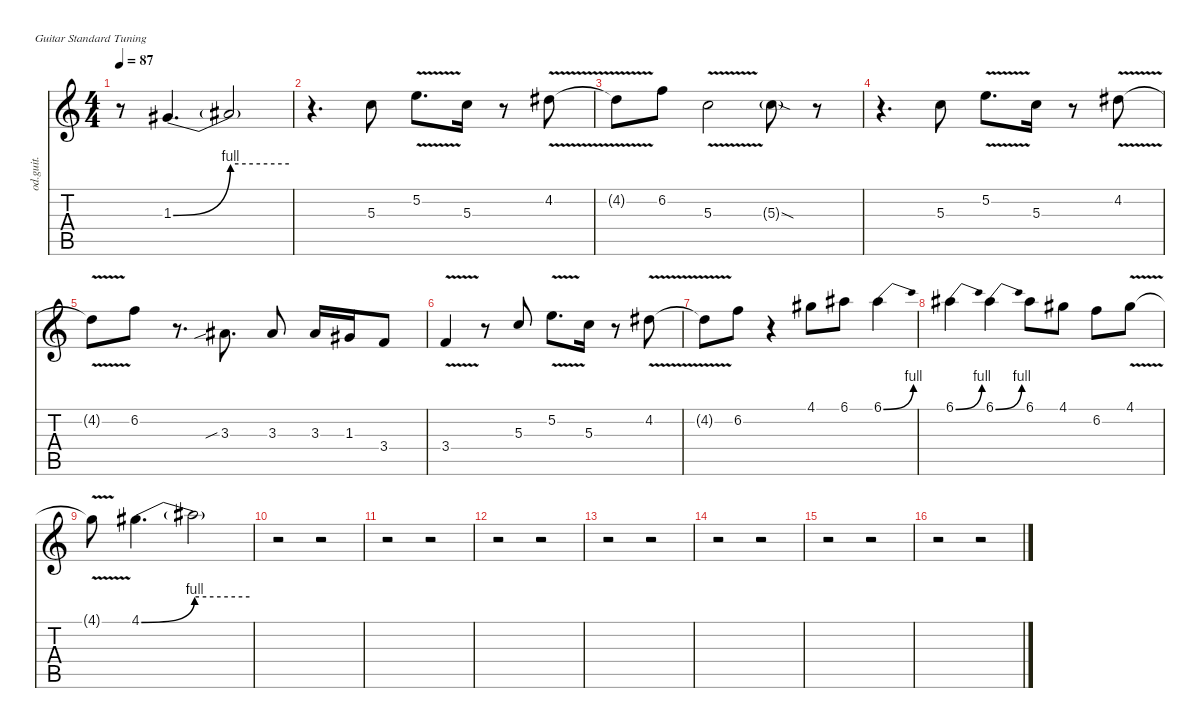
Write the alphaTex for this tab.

\defaultSystemsLayout 4
\hideDynamics
\bracketExtendMode nobrackets
\otherSystemsTrackNameOrientation horizontal
\track ("Lead Guitar 2" "od.guit.") {instrument overdrivenguitar}
\staff {score tabs}
\tuning (E4 B3 G3 D3 A2 E2)
\ts (4 4)
\tempo 87
\clef g2
\ks c
r.8{dy f beam Down} 1.3{be (bend 0 0 60 4) acc #}.4{d beam Up} 1.3{be (hold 0 4 60 4) t}.2{beam Up} |
r.4{d beam Down} 5.3.8{beam Down} 5.2{v}.8{d beam Down} 5.3.16{beam Down} r.8{beam Down} 4.2{v acc #}.8{beam Down} |
4.2{v t acc #}.8{beam Down} 6.2.8{beam Down} 5.3{v}.2{beam Down} 5.3{sod g}.8{beam Down} r.8{beam Down} |
r.4{d beam Down} 5.3.8{beam Down} 5.2{v}.8{d beam Down} 5.3.16{beam Down} r.8{beam Down} 4.2{v acc #}.8{beam Down} |
4.2{v t acc #}.8{beam Down} 6.2.8{beam Down} r.8{d beam Down} 3.3{sib acc #}.8{d beam Up} 3.3{acc #}.8{beam Up} 3.3{acc #}.16{beam Up} 1.3{acc #}.16{beam Up} 3.4.8{beam Up} |
3.4{v}.4{beam Up} r.8{beam Up} 5.3.8{beam Down} 5.2{v}.8{d beam Down} 5.3.16{beam Down} r.8{beam Down} 4.2{v acc #}.8{beam Down} |
4.2{v t acc #}.8{beam Down} 6.2.8{beam Down} r.4{beam Down} 4.1{acc #}.8{beam Down} 6.1{acc #}.8{beam Down} 6.1{be (bend 0 0 30 4) acc #}.4{beam Down} |
6.1{be (bend 0 0 30 4) acc #}.4{beam Down} 6.1{be (bend 0 0 30 4) acc #}.4{beam Down} 6.1{acc #}.8{beam Down} 4.1{acc #}.8{beam Down} 6.2.8{beam Down} 4.1{v acc #}.8{beam Down} |
4.1{v t acc #}.8{beam Down} 4.1{be (bend 0 0 60 4) acc #}.4{d beam Down} 4.1{be (hold 0 4 60 4) t}.2{beam Down} |
r.2{beam Down} r.2{beam Down} |
r.2{beam Down} r.2{beam Down} |
r.2{beam Down} r.2{beam Down} |
r.2{beam Down} r.2{beam Down} |
r.2{beam Down} r.2{beam Down} |
r.2{beam Down} r.2{beam Down} |
r.2{beam Down} r.2{beam Down}
